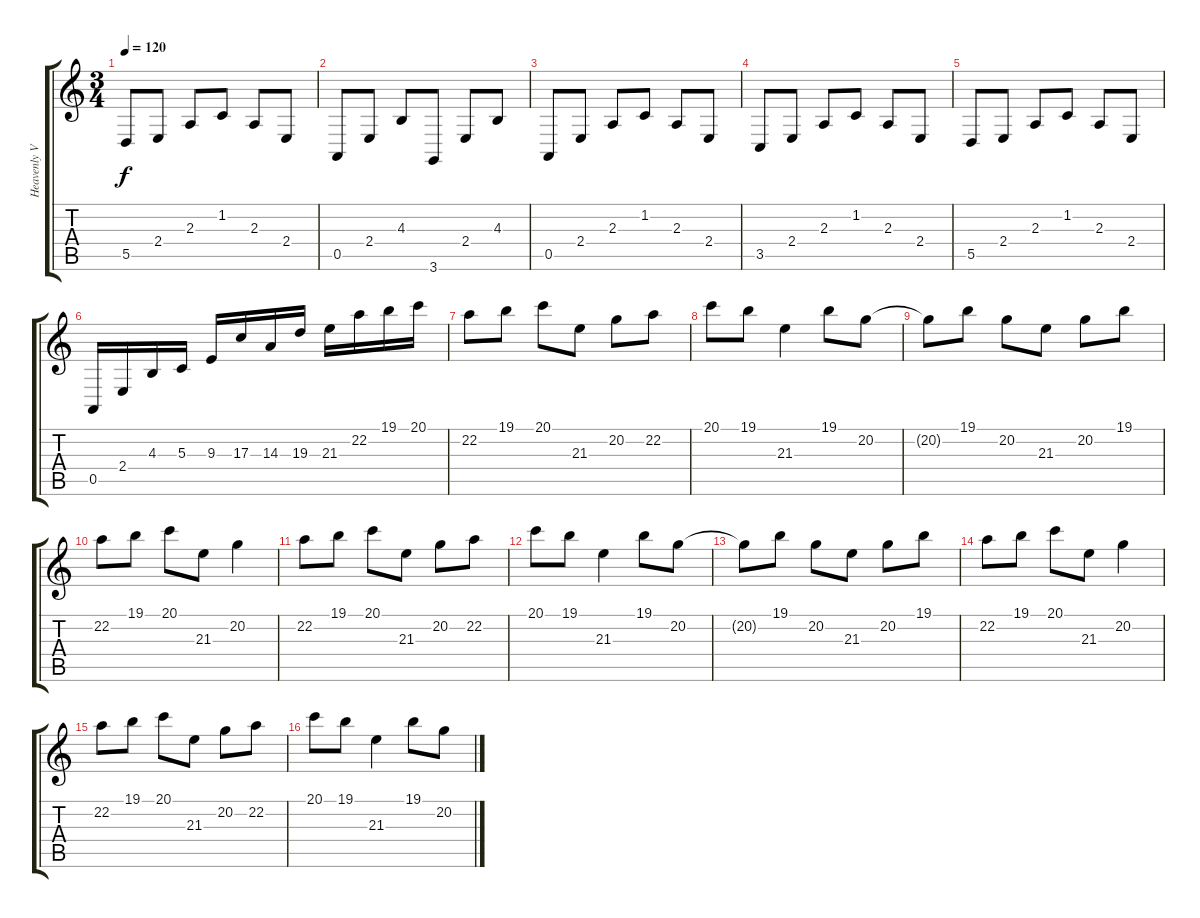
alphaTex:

\track ("Heavenly Voice" "Heavenly V") {instrument musicbox}
\staff {score tabs}
\tuning (E4 B3 G3 D3 A2 E2) {hide}
\ts (3 4)
\tempo 120
\clef g2
\ks c
5.5.8{dy f} 2.4.8 2.3.8 1.2.8 2.3.8 2.4.8 |
0.5.8 2.4.8 4.3.8 3.6.8 2.4.8 4.3.8 |
0.5.8 2.4.8 2.3.8 1.2.8 2.3.8 2.4.8 |
3.5.8 2.4.8 2.3.8 1.2.8 2.3.8 2.4.8 |
5.5.8 2.4.8 2.3.8 1.2.8 2.3.8 2.4.8 |
0.5.16 2.4.16 4.3.16 5.3.16 9.3.16 17.3.16 14.3.16 19.3.16 21.3.16 22.2.16 19.1.16 20.1.16 |
22.2.8 19.1.8 20.1.8 21.3.8 20.2.8 22.2.8 |
20.1.8 19.1.8 21.3.4 19.1.8 20.2.8 |
20.2{t}.8 19.1.8 20.2.8 21.3.8 20.2.8 19.1.8 |
22.2.8 19.1.8 20.1.8 21.3.8 20.2.4 |
22.2.8 19.1.8 20.1.8 21.3.8 20.2.8 22.2.8 |
20.1.8 19.1.8 21.3.4 19.1.8 20.2.8 |
20.2{t}.8 19.1.8 20.2.8 21.3.8 20.2.8 19.1.8 |
22.2.8 19.1.8 20.1.8 21.3.8 20.2.4 |
22.2.8 19.1.8 20.1.8 21.3.8 20.2.8 22.2.8 |
20.1.8 19.1.8 21.3.4 19.1.8 20.2.8
